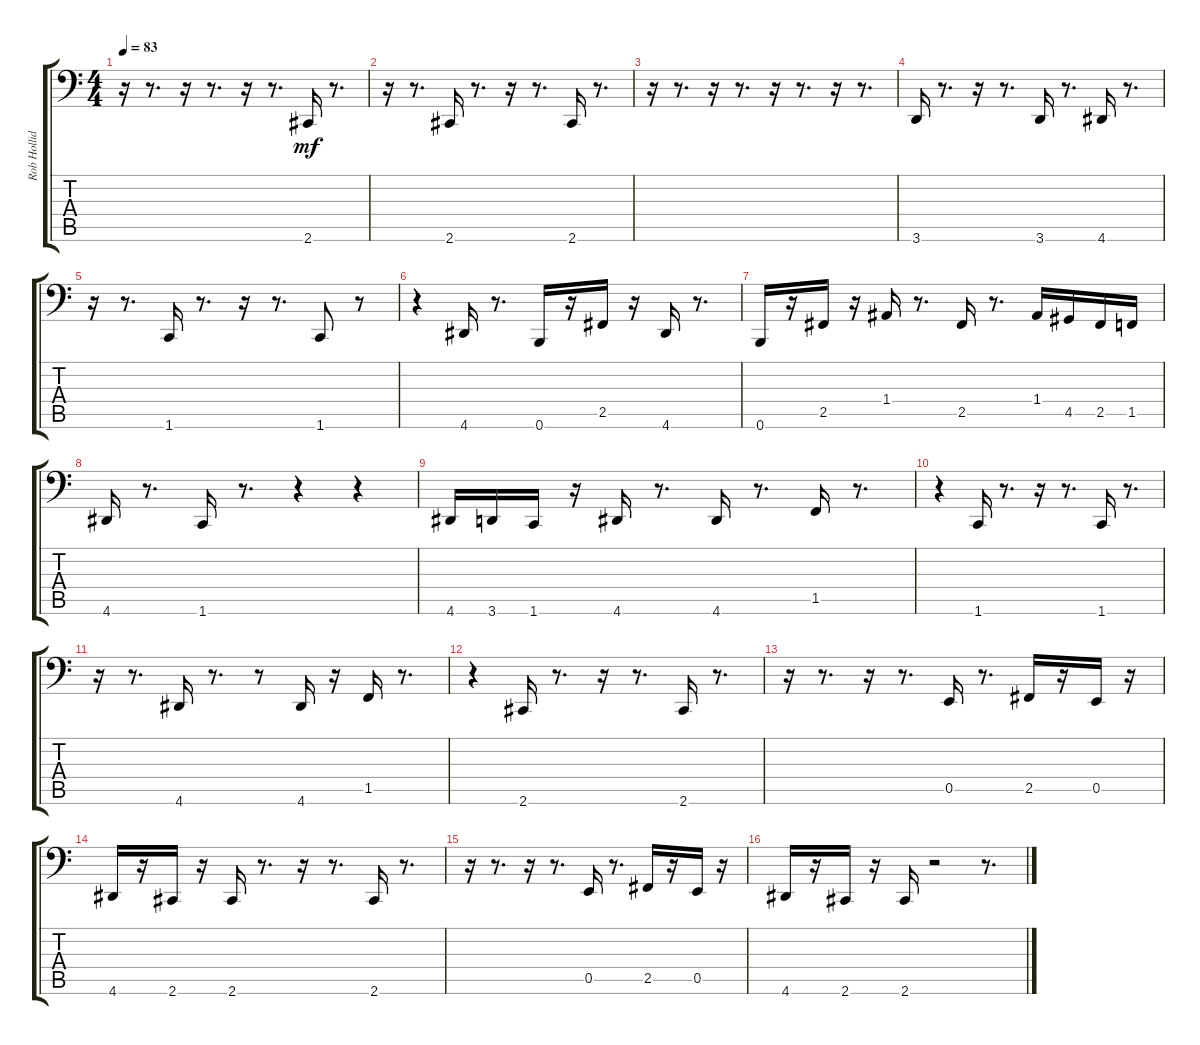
\track ("Rob Holliday" "Rob Hollid") {instrument electricbassfinger}
\staff {score tabs}
\tuning (C3 G2 D2 A1 E1 B0) {hide}
\ts (4 4)
\tempo 83
\clef f4
\ks c
r.16{dy mf} r.8{d} r.16 r.8{d} r.16 r.8{d} 2.6.16 r.8{d} |
r.16 r.8{d} 2.6.16 r.8{d} r.16 r.8{d} 2.6.16 r.8{d} |
r.16 r.8{d} r.16 r.8{d} r.16 r.8{d} r.16 r.8{d} |
3.6.16 r.8{d} r.16 r.8{d} 3.6.16 r.8{d} 4.6.16 r.8{d} |
r.16 r.8{d} 1.6.16 r.8{d} r.16 r.8{d} 1.6.8 r.8 |
r.4 4.6.16 r.8{d} 0.6.16 r.16 2.5.16 r.16 4.6.16 r.8{d} |
0.6.16 r.16 2.5.16 r.16 1.4.16 r.8{d} 2.5.16 r.8{d} 1.4.16 4.5.16 2.5.16 1.5.16 |
4.6.16 r.8{d} 1.6.16 r.8{d} r.4 r.4 |
4.6.16 3.6.16 1.6.16 r.16 4.6.16 r.8{d} 4.6.16 r.8{d} 1.5.16 r.8{d} |
r.4 1.6.16 r.8{d} r.16 r.8{d} 1.6.16 r.8{d} |
r.16 r.8{d} 4.6.16 r.8{d} r.8 4.6.16 r.16 1.5.16 r.8{d} |
r.4 2.6.16 r.8{d} r.16 r.8{d} 2.6.16 r.8{d} |
r.16 r.8{d} r.16 r.8{d} 0.5.16 r.8{d} 2.5.16 r.16 0.5.16 r.16 |
4.6.16 r.16 2.6.16 r.16 2.6.16 r.8{d} r.16 r.8{d} 2.6.16 r.8{d} |
r.16 r.8{d} r.16 r.8{d} 0.5.16 r.8{d} 2.5.16 r.16 0.5.16 r.16 |
4.6.16 r.16 2.6.16 r.16 2.6.16 r.2 r.8{d}
